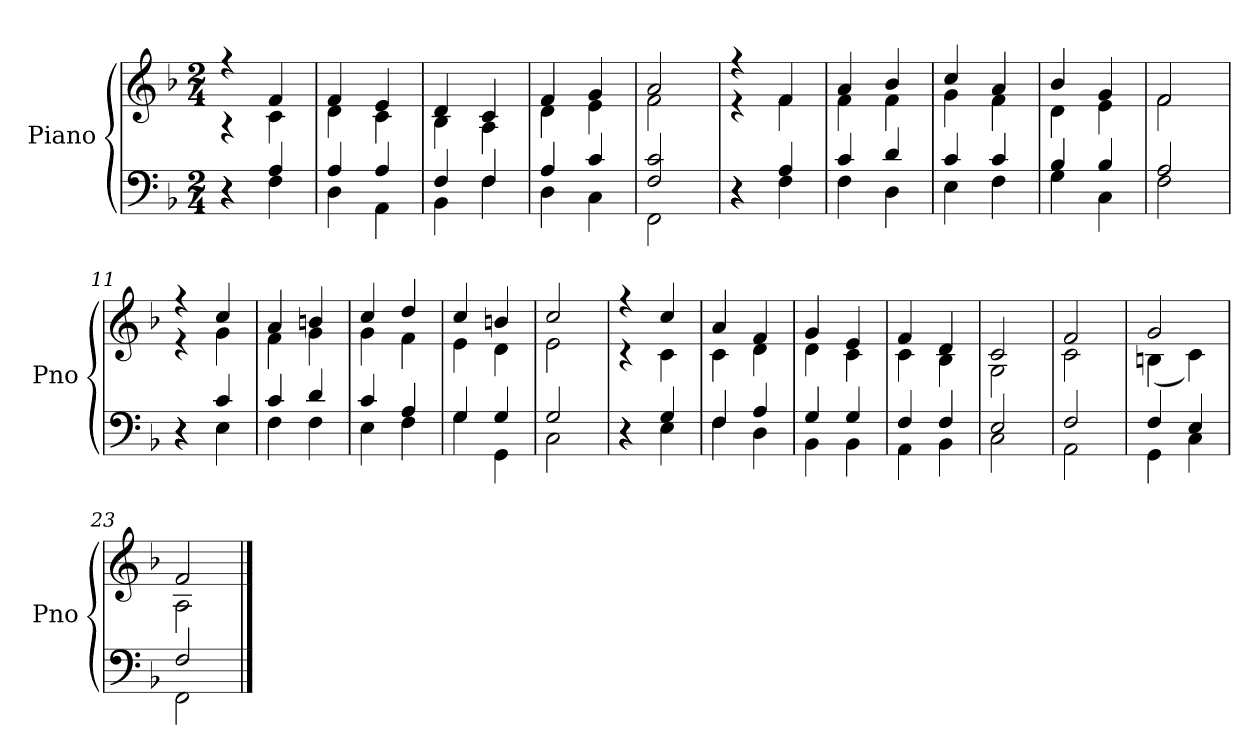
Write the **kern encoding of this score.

**kern	**kern
*part1	*part1
*staff2	*staff1
*I"Piano	*
*I'Pno	*
*clefF4	*clefG2
*k[b-]	*k[b-]
*F:	*F:
*M2/4	*M2/4
=1	=1
*^	*^
*	*^	*	*
2ryy	4r	4r	4r	4r
.	4A/	4F\	4f/	4c\
=2	=2	=2	=2	=2
2ryy	4A/	4D\	4f/	4d\
.	4A/	4AA\	4e/	4c\
=3	=3	=3	=3	=3
2ryy	4F/	4BB-\	4d/	4B-\
.	4F/	4F\	4c/	4A\
=4	=4	=4	=4	=4
2ryy	4A/	4D\	4f/	4d\
.	4c/	4C\	4g/	4e\
=5	=5	=5	=5	=5
2ryy	2F/ 2c/	2FF\	2a/	2f\
=6	=6	=6	=6	=6
2ryy	4r	4r	4r	4r
.	4A/	4F\	4f/	4f\
=7	=7	=7	=7	=7
2ryy	4c/	4F\	4a/	4f\
.	4d/	4D\	4b-/	4f\
=8	=8	=8	=8	=8
2ryy	4c/	4E\	4cc/	4g\
.	4c/	4F\	4a/	4f\
=9	=9	=9	=9	=9
2ryy	4B-/	4G\	4b-/	4d\
.	4B-/	4C\	4g/	4e\
=10	=10	=10	=10	=10
2ryy	2A/	2F\	2f/	2f\
=11	=11	=11	=11	=11
2ryy	4r	4r	4r	4r
.	4c/	4E\	4cc/	4g\
!!LO:LB:g=z	!!
=12	=12	=12	=12	=12
2ryy	4c/	4F\	4a/	4f\
.	4d/	4F\	4bn/	4g\
=13	=13	=13	=13	=13
2ryy	4c/	4E\	4cc/	4g\
.	4A/	4F\	4dd/	4f\
=14	=14	=14	=14	=14
2ryy	4G/	4G\	4cc/	4e\
.	4G/	4GG\	4bn/	4d\
=15	=15	=15	=15	=15
2ryy	2G/	2C\	2cc/	2e\
=16	=16	=16	=16	=16
2ryy	4r	4r	4r	4r
.	4G/	4E\	4cc/	4c\
=17	=17	=17	=17	=17
2ryy	4F/	4F\	4a/	4c\
.	4A/	4D\	4f/	4d\
=18	=18	=18	=18	=18
2ryy	4G/	4BB-\	4g/	4d\
.	4G/	4BB-\	4e/	4c\
=19	=19	=19	=19	=19
2ryy	4F/	4AA\	4f/	4c\
.	4F/	4BB-\	4d/	4B-\
=20	=20	=20	=20	=20
2ryy	2E/	2C\	2c/	2G\
=21	=21	=21	=21	=21
2ryy	2F/	2AA\	2f/	2c\
=22	=22	=22	=22	=22
2ryy	4F/	4GG\	2g/	(4Bn\
.	4E/	4C\	.	4c\)
=23	=23	=23	=23	=23
2ryy	2F/	2FF\	2f/	2A\
*v	*v	*v	*	*
*	*v	*v
==	==
*-	*-
